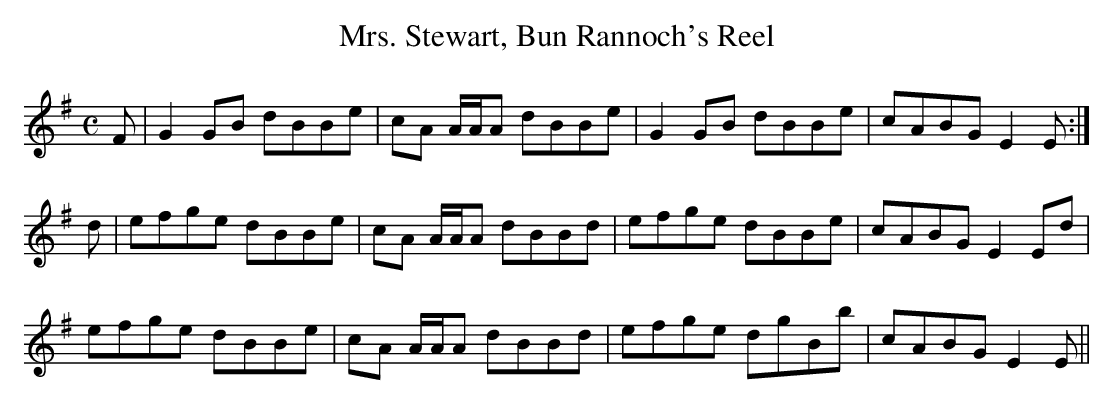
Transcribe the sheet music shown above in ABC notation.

X:1
T:Mrs. Stewart, Bun Rannoch's Reel
M:C
L:1/8
K:G
F|G2 GB dBBe|cA A/A/A dBBe|G2 GB dBBe|cABG E2E:|
d|efge dBBe|cA A/A/A dBBd|efge dBBe|cABG E2 Ed|
efge dBBe|cA A/A/A dBBd|efge dgBb|cABG E2E||
